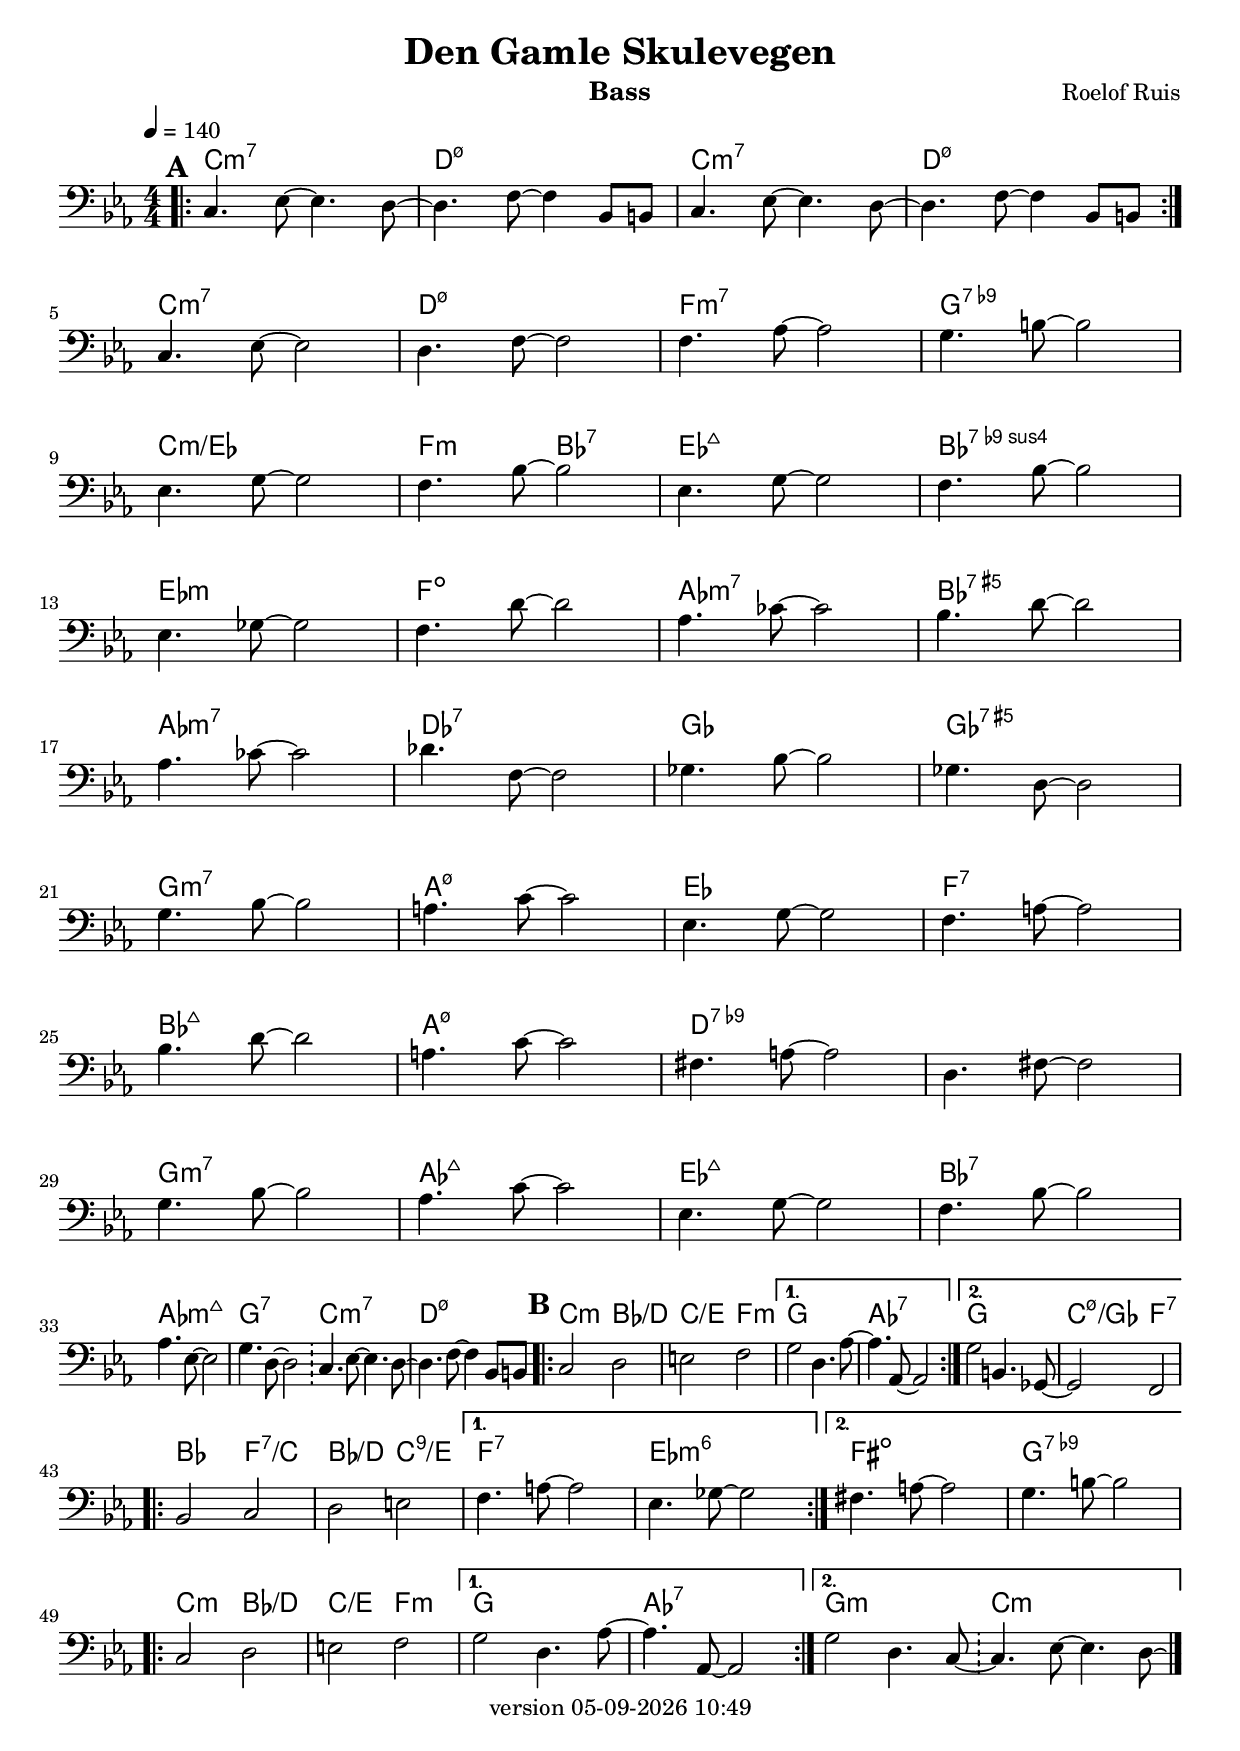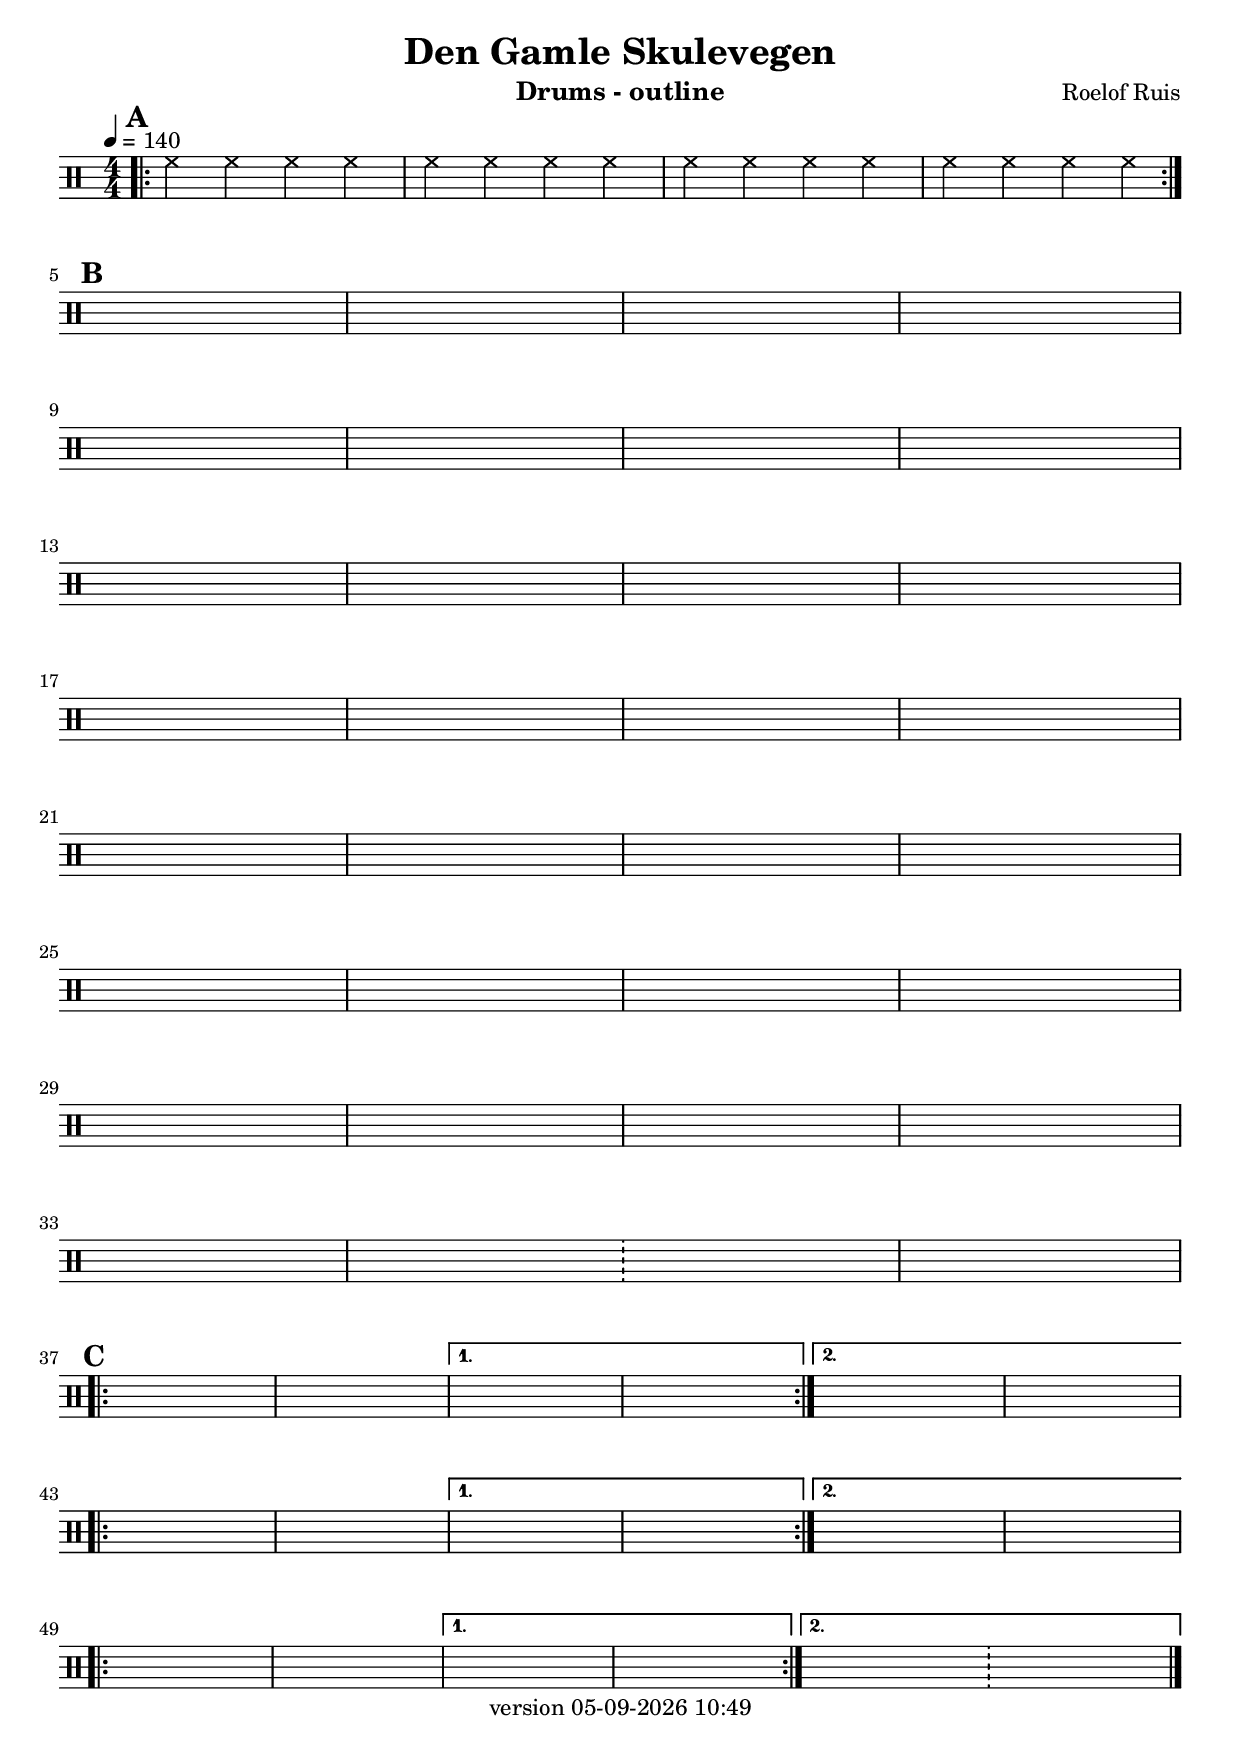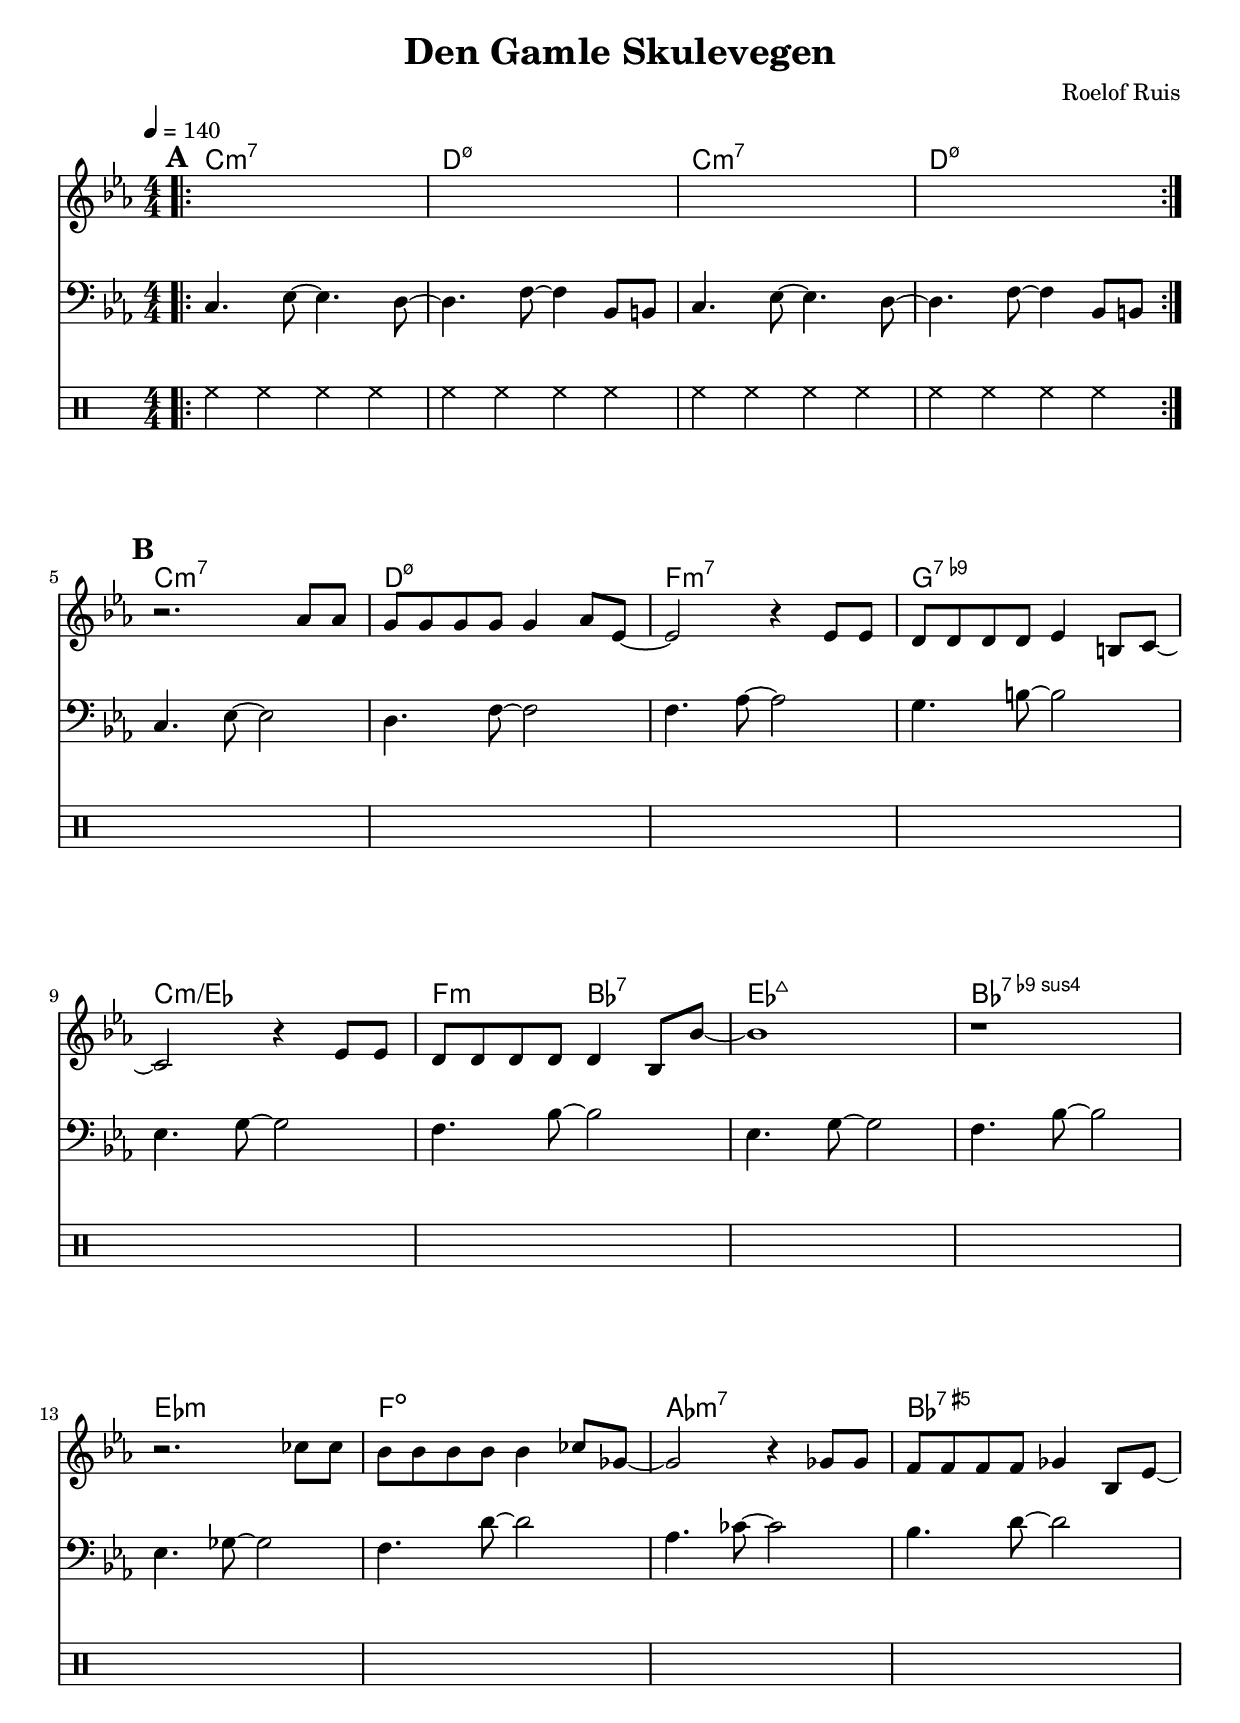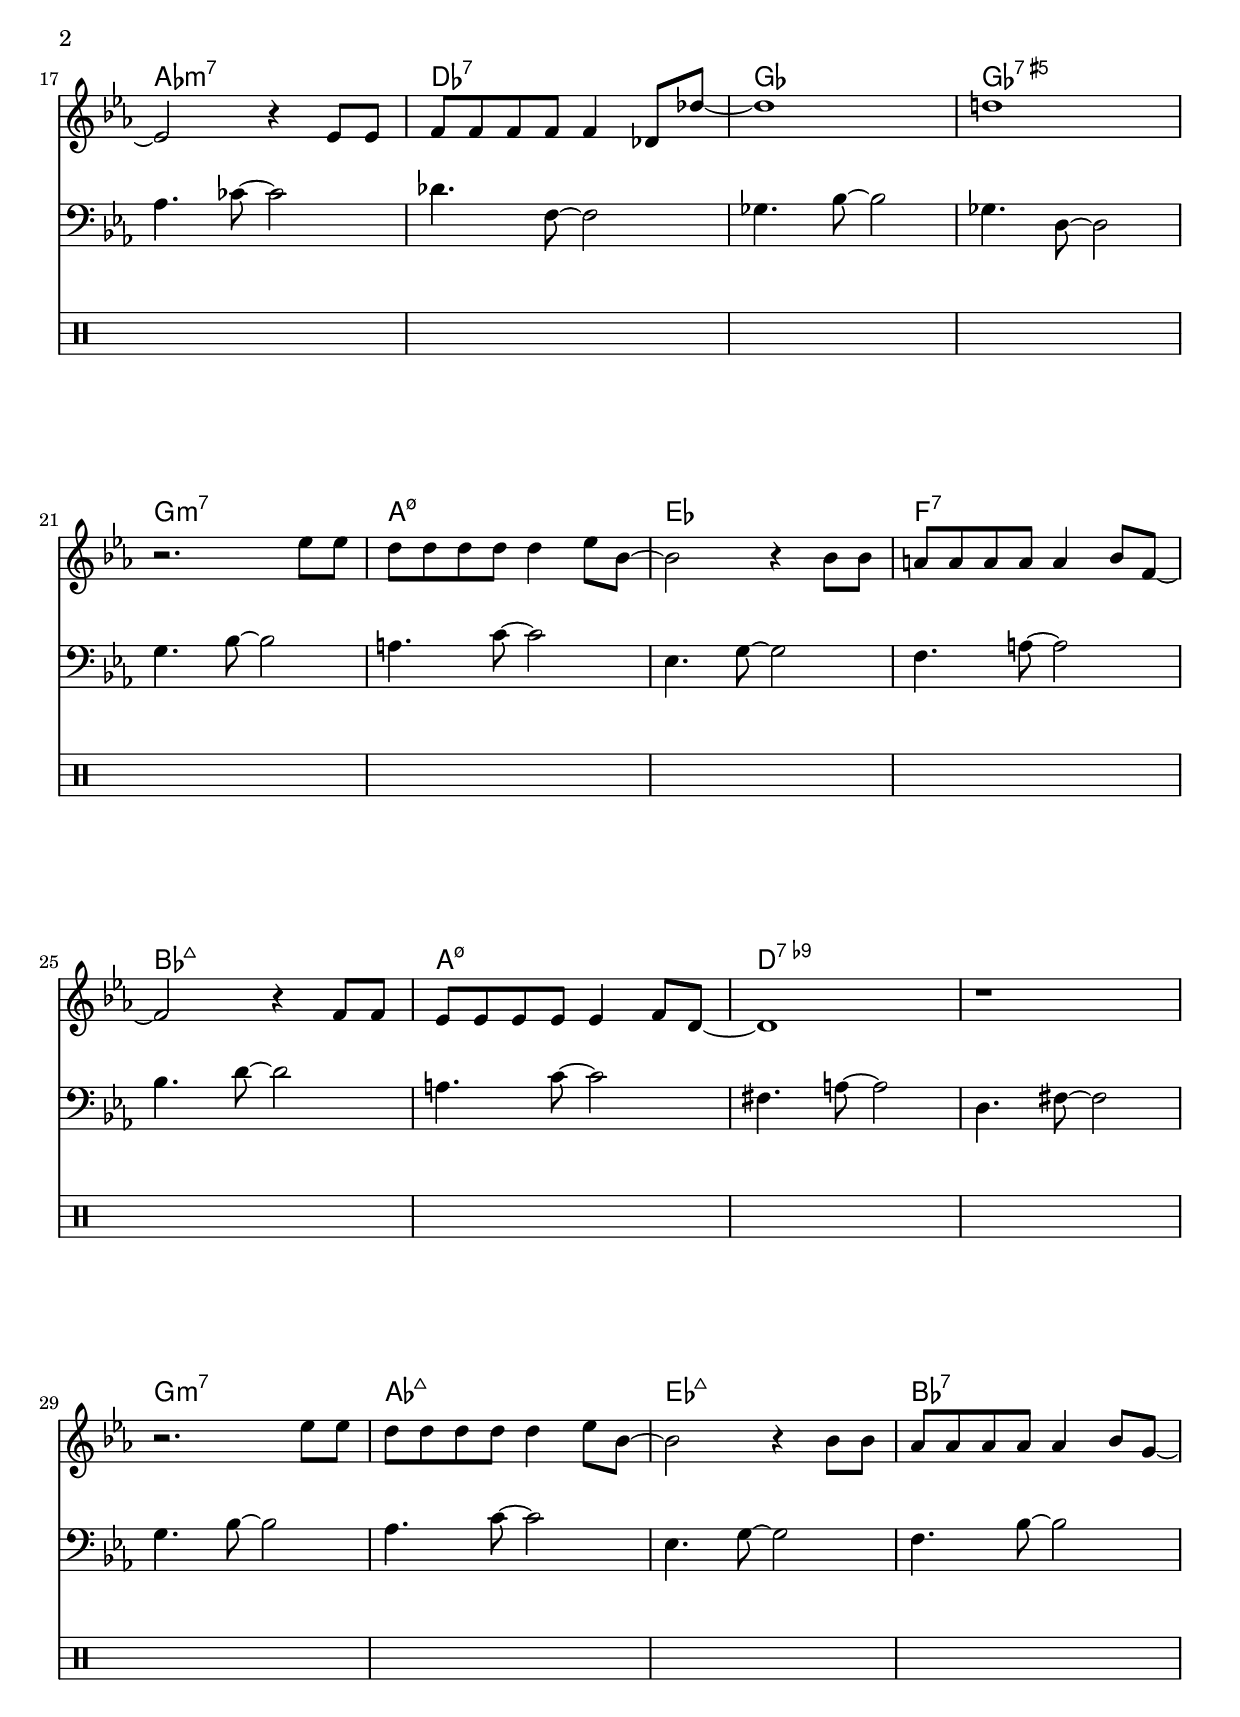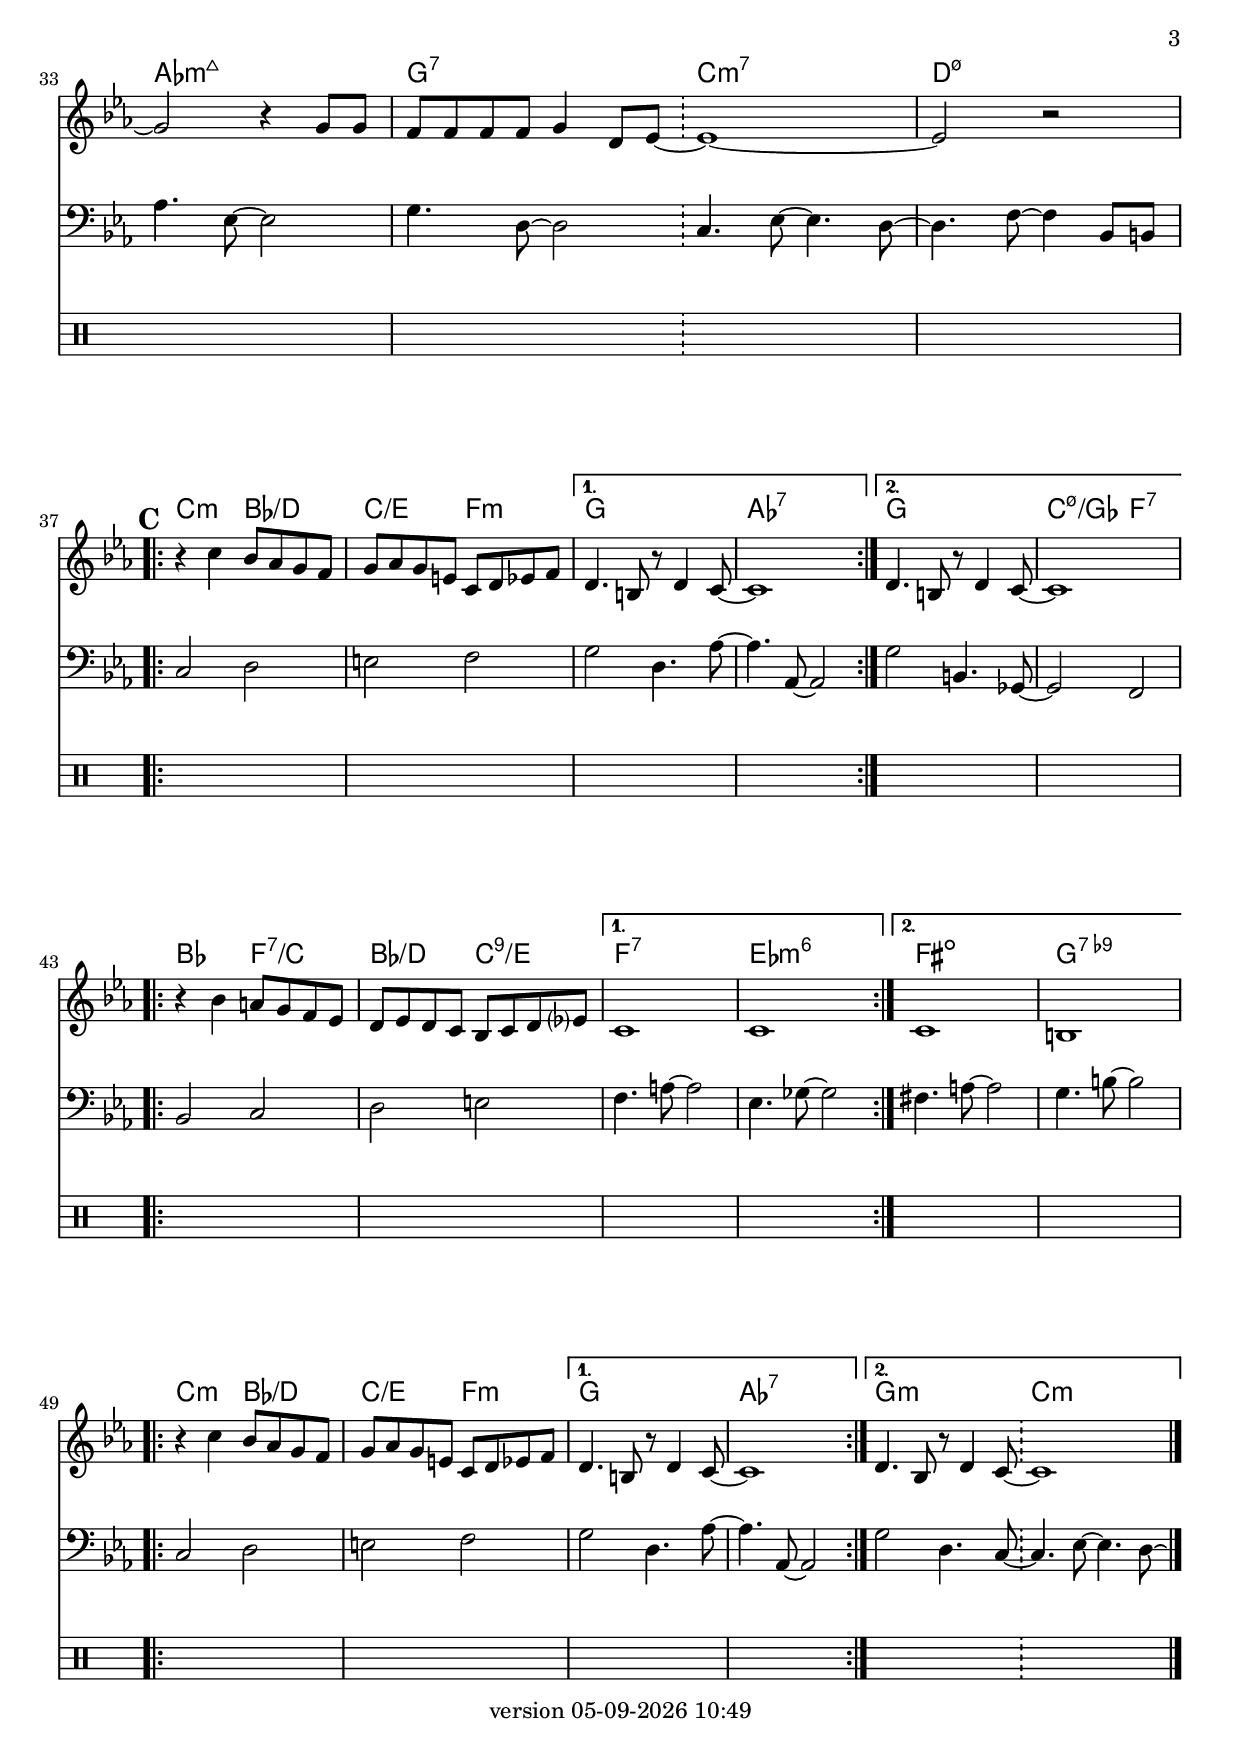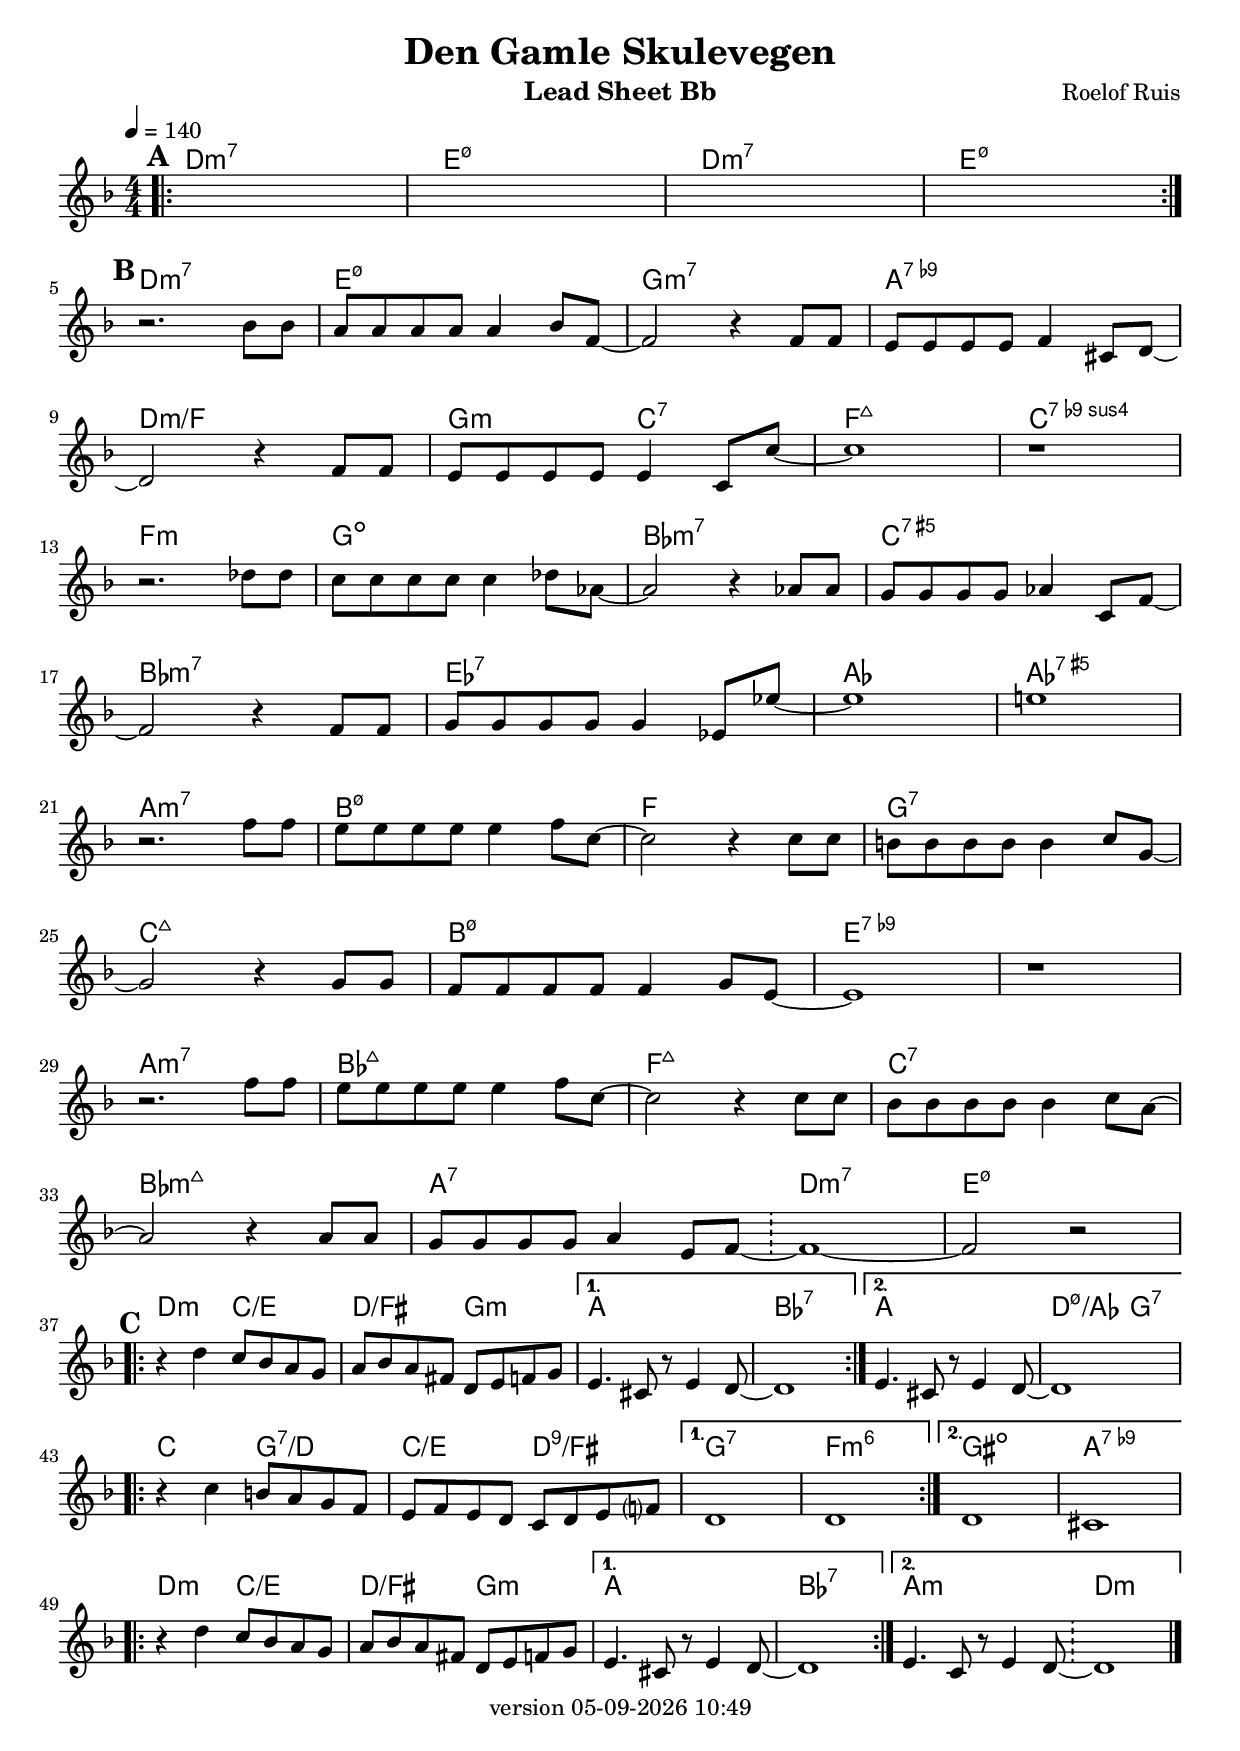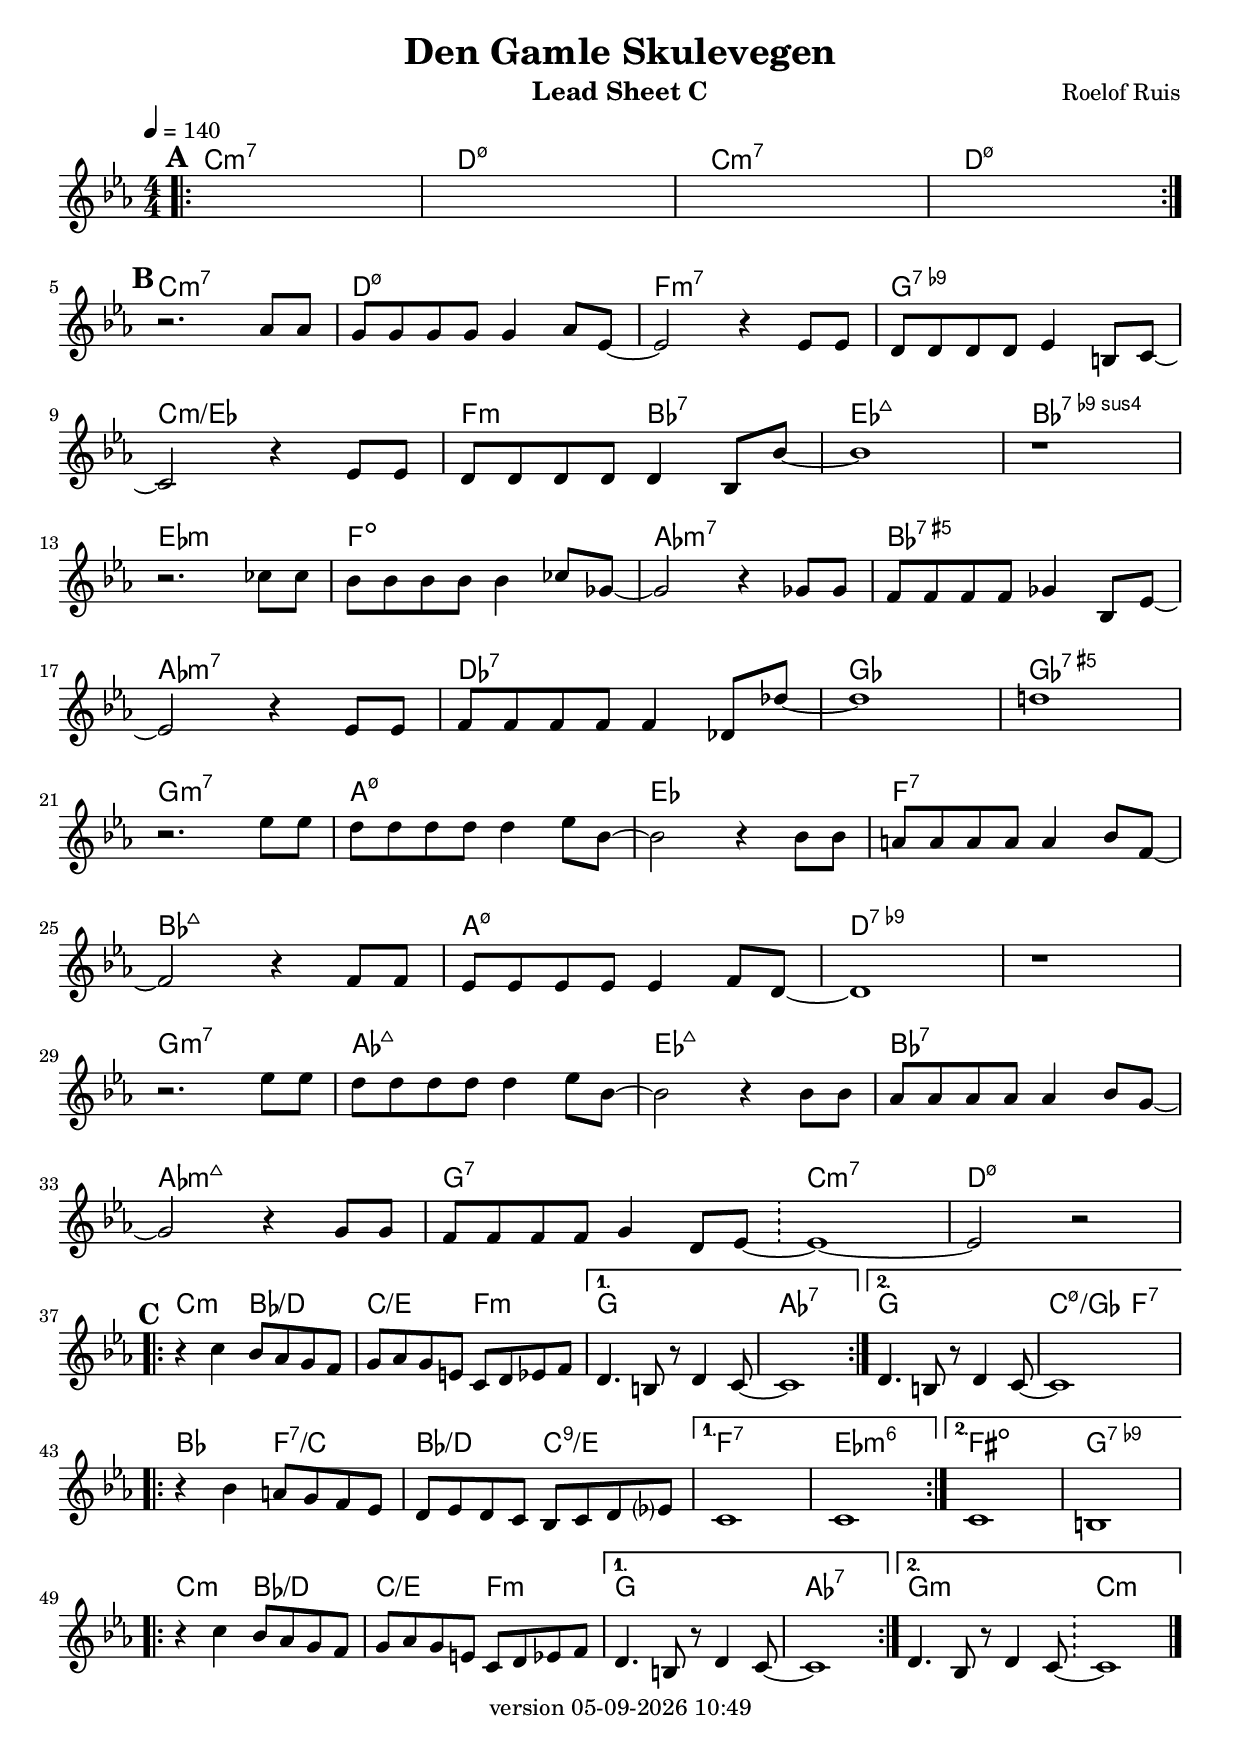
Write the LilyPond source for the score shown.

\version "2.24"
% -*- output: ./;

globalOptions = {
  \compressEmptyMeasures
  \key c \minor
  \numericTimeSignature
  \tempo 4=140
}

chordmusic = \chordmode {
  \set chordChanges = ##t
  
  \repeat volta 2 {
    c1:m7
    d:m7.5-
    c1:m7
    d:m7.5-
  }

  c1:m7
  d:m7.5-
  f:m7
  g:7.9-
  
  c1:m/es
  f2:m bes:7 |
  es1:maj7 |
  bes:sus4.7.9-

  es1:m |
  f1:dim |
  as:m7 |
  bes:7.5+ |
  
  as:m7 |
  des:7 |
  ges |
  ges:7.5+ |
  
  g:m7 |
  a:m7.5- |
  es |
  f:7 |
  
  bes:maj7 |
  a:m7.5- |
  d:7.9- |
  d:7.9- |
  
  g:m7 |
  as:maj7 |
  es:maj7 |
  bes:7 |
  
  as:m7+ |
  g:7 |
  c:m7 |
  d:m7.5- |
  
  \mark \default
  \repeat volta 2 {
    c2:m bes/d |
    c/e f:m |
    \alternative {
      {
        g1 |
        as1:7 |
      }
      {
        g1 |
        c2:m7.5-/ges f:7 |
      }
    }
  }
  
  \break
  
  \repeat volta 2 {
    bes2 f:7/c |
    bes/d c:9/e |
    \alternative {
      {
        f1:7 |
        es:m6 |
      }
      {
        fis1:dim |
        g:7.9- |
      }
    }
  }
  
  \break
  
  \repeat volta 2 {
    c2:m bes/d |
    c/e f:m |
    \alternative {
      {
        g1 |
        as1:7 |
      }
      {
        g1:m |
        c1:m |
      }
    }
  }

}

drumMusic = \drummode {
  \tempo 4=140
  \numericTimeSignature

  #(define mydrums '((claves cross #f 3)))
  \set DrumStaff.drumStyleTable = #(alist->hash-table mydrums)
  
  \bar ".|:"
  
  \mark \default

  \repeat volta 2 {
    cl4 4 4 4 |
    4 4 4 4 |
    4 4 4 4 |
    4 4 4 4 |
  }
  
  \break
  \mark \default
  
  s1 |
  s1 |
  s1 |
  s1 |
  
  \break
  
  s1 |
  s1 |
  s1 |
  s1 |
  
  \break
  
  s1 |
  s1 |
  s1 |
  s1 |
  
  \break
  
  s1 |
  s1 |
  s1 |
  s1 |
  
  \break
  
  s1 |
  s1 |
  s1 |
  s1 |
  
  \break
  
  s1 |
  s1 |
  s1 |
  s1 |
  
  \break
  
  s1 |
  s1 |
  s1 |
  s1 |
  
  \break
  
  s1 |
  s1 |
  
  \bar "!"
  
  s1 |
  s1 |
  
  \break
  \mark \default
  
    \repeat volta 2 {
    s1 |
    s1 |
    \alternative {
      {
        s1 |
        s1
      }
      {
        s1 |
        s1 | 
      }
    }
  }
  
  \break
  
  \repeat volta 2 {
    s1
    s1
    \alternative {
      {
        s1 |
        s1 |
      }
      {
        s1 |
        s1 |
      }
    }
  }
  
  \break
  
  \repeat volta 2 {
    s1
    s1
    \alternative {
      {
        s1
        s1
      }
      {
         s1
         \bar "!"
         s1  
      }
    }
  }
  
  \bar "|."
  
}

melody = \relative c'' {
  \globalOptions
  \clef treble
  
  \mark \default
  
  \bar ".|:"
  
  \repeat volta 2 {
    s1*4
  }
  
  \break
  \mark \default
  
  r2. as8 as |
  g8 g g g g4 as8 es~ |
  es2 r4 es8 es |
  d8 d d d es4 b8 c~ |
  
  \break
  
  c2 r4 es8 es |
  d8 d d d d4 bes8 bes'~ |
  bes1 |
  r1 |

  \break

  r2. ces8 ces |
  bes8 bes bes bes bes4 ces8 ges~ |
  ges2 r4 ges8 ges |
  f8 f f f ges4 bes,8 es~ |
  
  \break
  
  es2 r4 es8 es |
  f8 f f f f4 des8 des'~ |
  des1 |
  d!1 |
  
  \break
  
  r2. es8 es |
  d8 d d d d4 es8 bes~ |
  bes2 r4 bes8 bes |
  a8 a a a a4 bes8 f~ |

  \break

  f2 r4 f8 f |
  es8 es es es es4 f8 d~ |
  d1 |
  r1 |

  \break

  r2. es'8 es |
  d8 d d d d4 es8 bes~ |
  bes2 r4 bes8 bes |
  as8 as as as as4 bes8 g~ |

  \break

  g2 r4 g8 g |
  f8 f f f g4 d8 es~ |
  
  \bar "!"
  
  es1~ |
  es2 r2 |
  
  \break

  \mark \default
  
  \repeat volta 2 {
    r4 c'4 bes8 as g f |
    g8 as g e c d es f |
    \alternative {
      {
        d4. b8 r8 d4 c8~ |
        c1
      }
      {
         d4. b8 r8 d4 c8~ |
         c1  
      }
    }
  }
  
  \break
  
  \repeat volta 2 {
    r4 bes'4 a8 g f es |
    d es d c bes c d es? |
    \alternative {
      {
        c1 |
        c1 |
      }
      {
        c1 |
        b1 |
      }
    }
  }
  
  \break
  
  \repeat volta 2 {
    r4 c'4 bes8 as g f |
    g8 as g e c d es f |
    \alternative {
      {
        d4. b8 r8 d4 c8~ |
        c1
      }
      {
         d4. bes8 r8 d4 c8~ |
         \bar "!"
         c1  
      }
    }
  }

  \bar "|."
}

bass = \relative c {
  \globalOptions
  \time 4/4
  \clef bass

  \mark \default

  \bar ".|:"
  \repeat volta 2 {
    c4. es8~ es4. d8~ |
    d4. f8~ f4 bes,8 b |
    c4. es8~ es4. d8~ |
    d4. f8~ f4 bes,8 b |
  }
  
  \break
  c4. es8~ es2 |
  d4. f8~ f2 |
  f4. as8~ as2 |
  g4. b8~ b2 |
  
  \break
  es,4. g8~ g2 |
  f4. bes8~ bes2 |
  es,4. g8~ g2 |
  f4. bes8~ bes2 |
  
  \break
  es,4. ges8~ ges2 |
  f4. d'8~ d2 |
  as4. ces8~ ces2 |
  bes4. d8~ d2 |
  
  \break
  as4. ces8~ ces2 |
  des4. f,8~ f2 |
  ges4. bes8~ bes2 |
  ges4. d8~ d2 |
  
  \break
  g4. bes8~ bes2 |
  a4. c8~ c2 |
  es,4. g8~ g2 |
  f4. a8~ a2 |
  
  \break
  bes4. d8~ d2 |
  a4. c8~ c2 |
  fis,4. a8~ a2 |
  d,4. fis8~ fis2 |
  
  \break
  g4. bes8~ bes2 |
  as4. c8~ c2 |
  es,4. g8~ g2 |
  f4. bes8~ bes2 |
  
  \break
  as4. es8~ es2 |
  g4. d8~ d2 |
  
  \bar "!"
  
  c4. es8~ es4. d8~ |
  d4. f8~ f4 bes,8 b |
  
  \mark \default
  
  \repeat volta 2 {
    c2 d2 |
    e2 f2 |
    \alternative {
      {
        g2 d4. as'8~ |
        as4. as,8~ as2 |
      }
      {
        g'2 b,4. ges8~ |
        ges2 f2 |
      }
    }
  }
  
  \repeat volta 2 {
    bes2 c2 |
    d2 e2 |
    \alternative {
      {
        f4. a8~ a2 |
        es4. ges8~ ges2 |
      }
      {
        fis4. a8~ a2 |
        g4. b8~ b2 |
      }
    }
  }
  
  \repeat volta 2 {
    c,2 d2 |
    e2 f2 |
    \alternative {
      {
        g2 d4. as'8~ |
        as4. as,8~ as2 |
      }
      {
        g'2 d4. c8~ |
        \bar "!"
        c4. es8~ es4. d8\laissezVibrer |
      }
    }
  }
  
  \bar "|."

}

% --- BOOKS --- %
title = "Den Gamle Skulevegen"
bookname = "DenGamleSkulevegen"
composer = "Roelof Ruis"
date = #(strftime "%d-%m-%Y %H:%M" (localtime (current-time)))
docVersion = #(string-append "version " date)

BookFull = \book {
  \bookOutputName #(string-append bookname "_Full")
  \paper {
    indent = 0.0
    ragged-last-bottom = ##f
    print-all-headers = ##t
    %max-systems-per-page = 16
  }
  
  \header {
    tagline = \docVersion
  }
  
  \score {
    \header {
      title = \title
      composer = \composer
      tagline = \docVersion
    }
    <<
      \new ChordNames { \chordmusic }
      \new Staff = "saxophone" \melody
      \new Staff = "bass" \bass
      \new DrumStaff = "drums" \drumMusic
    >>
  }
}

BookDrums = \book {
  \bookOutputName #(string-append bookname "_Drums")
  \paper {
    indent = 0.0
    ragged-last-bottom = ##f 
    print-all-headers = ##f
    max-systems-per-page = 12
  }

  \header {
    title = \title
    composer = \composer
    instrument = "Drums - outline"
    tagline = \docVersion
  }
  
  \score {
    <<
      \new DrumStaff { \drumMusic }
    >>
    
    \layout {
      \context {
        \Score
        \override SpacingSpanner.uniform-stretching = ##t
        \override SpacingSpanner.base-shortest-duration = #(ly:make-moment 1/8)
      }
    }
  }
}

BookLeadSheetBb = \book {
  \bookOutputName #(string-append bookname "_LeadSheetBb")
  \paper {
    indent = 0.0
    ragged-last-bottom = ##f
    print-all-headers = ##f
    max-systems-per-page = 12
  }
  
  \header {
    title = \title
    composer = \composer
    instrument = "Lead Sheet Bb"
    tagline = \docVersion
  }
  
  \score {
    <<
      \new ChordNames { \transpose bes c' { \chordmusic } }
      \new Staff { \transpose bes c' \melody }
    >>
  }
}

BookLeadSheetC = \book {
  \bookOutputName #(string-append bookname "_LeadSheetC")
  \paper {
    indent = 0.0
    ragged-last-bottom = ##f
    print-all-headers = ##f
    max-systems-per-page = 12
  }
  
  \header {
    title = \title
    composer = \composer
    instrument = "Lead Sheet C"
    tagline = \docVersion
  }
  
  \score {
    <<
      \new ChordNames { \chordmusic }
      \new Staff { \melody }
    >>
  }
}

BookBass = \book {
  \bookOutputName #(string-append bookname "_Bass")
  \paper {
    indent = 0.0
    ragged-last-bottom = ##f
    print-all-headers = ##f
    max-systems-per-page = 12
  }
  
  \header {
    title = \title
    composer = \composer
    instrument = "Bass"
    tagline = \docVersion
  }
  
  \score {
    <<
      \new ChordNames { \chordmusic }
      \new Staff { \bass }
    >>
  }
}

Midi = \score {
  \bookOutputName \bookname
  <<
    \new Staff = "saxophone" {
      \set Staff.midiInstrument = "tenor sax"
      \set Staff.midiMinimumVolume = 0.6
      \set Staff.midiMaximumVolume = 0.9
      \transpose c c, { \unfoldRepeats \melody }
    }
    \new Staff = "bass" {
      \set Staff.midiMinimumVolume = 0.4
      \set Staff.midiMaximumVolume = 0.9
      \set Staff.midiInstrument = "electric bass (finger)"
      \transpose c c, { \unfoldRepeats \bass }
    }
    \new DrumStaff = "drums" {
      \unfoldRepeats { \drumMusic }
    }
  >>
  
  \midi { }
}


\Midi
\BookFull
\BookDrums
\BookLeadSheetBb
\BookLeadSheetC
\BookBass